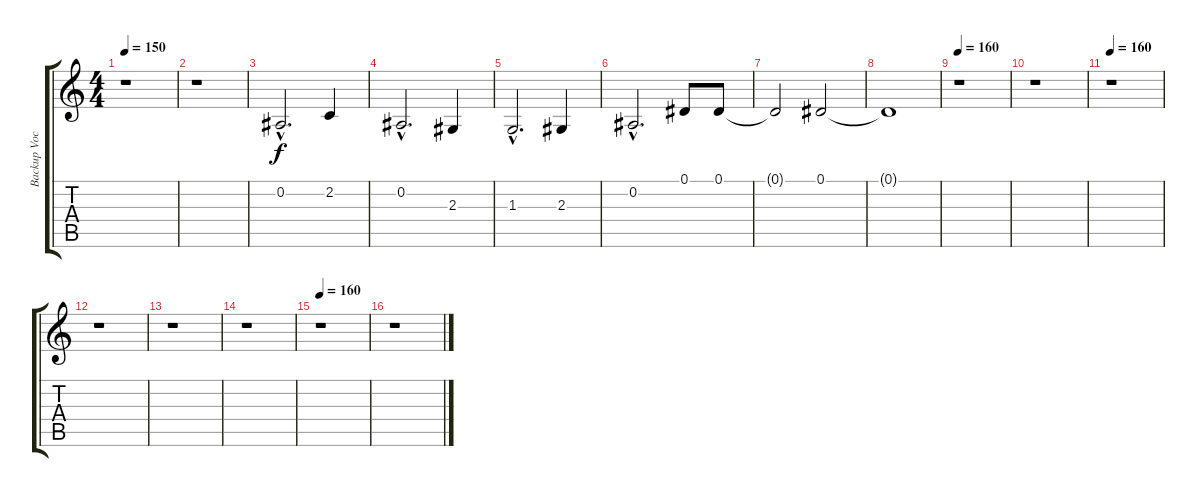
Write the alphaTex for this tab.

\track ("Backup Vocals [Brian Bell-Scott Shriner]" "Backup Voc") {instrument lead1square}
\staff {score tabs}
\tuning (Eb4 Bb3 Gb3 Db3 Ab2 Eb2) {hide}
\ts (4 4)
\tempo 150
\clef g2
\ks c
r.1{dy f volume 13} |
r.1 |
0.2{hac}.2{d} 2.2.4 |
0.2{hac}.2{d} 2.3.4 |
1.3{hac}.2{d volume 13} 2.3.4 |
0.2{hac}.2{d} 0.1.8 0.1.8 |
0.1{t}.2{volume 13} 0.1.2 |
0.1{t}.1 |
\tempo 160
r.1{volume 13} |
r.1 |
\tempo 160
r.1{volume 13} |
r.1 |
r.1{volume 13} |
r.1 |
\tempo 160
r.1{volume 13} |
r.1
